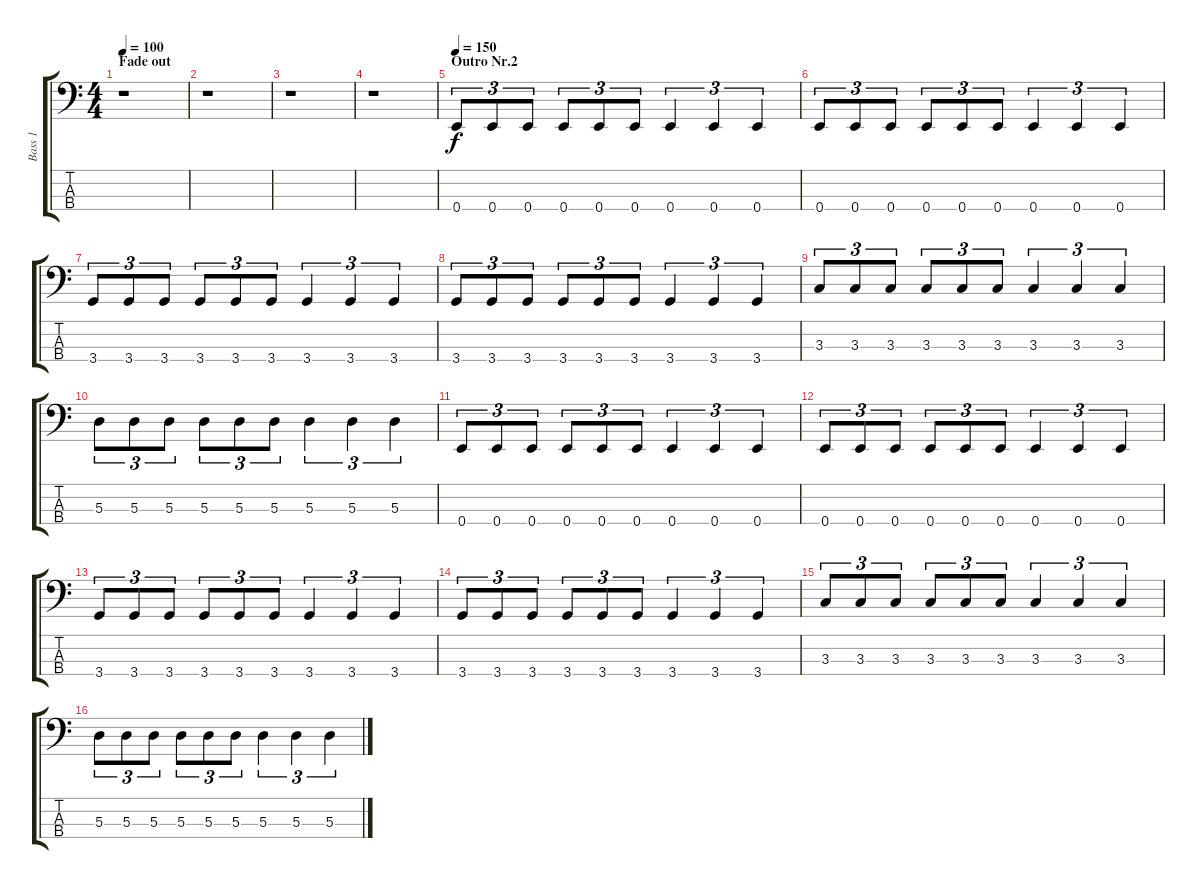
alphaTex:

\track ("Bass 1" "Bass 1") {instrument electricbasspick}
\staff {score tabs}
\tuning (G2 D2 A1 E1) {hide}
\ts (4 4)
\section ("" "Fade out")
\tempo 100
\clef f4
\ks c
r.1{dy f} |
r.1 |
r.1 |
r.1 |
\section ("" "Outro Nr.2")
\tempo 150
0.4.8{tu (3 2)} 0.4.8{tu (3 2)} 0.4.8{tu (3 2)} 0.4.8{tu (3 2)} 0.4.8{tu (3 2)} 0.4.8{tu (3 2)} 0.4.4{tu (3 2)} 0.4.4{tu (3 2)} 0.4.4{tu (3 2)} |
0.4.8{tu (3 2)} 0.4.8{tu (3 2)} 0.4.8{tu (3 2)} 0.4.8{tu (3 2)} 0.4.8{tu (3 2)} 0.4.8{tu (3 2)} 0.4.4{tu (3 2)} 0.4.4{tu (3 2)} 0.4.4{tu (3 2)} |
3.4.8{tu (3 2)} 3.4.8{tu (3 2)} 3.4.8{tu (3 2)} 3.4.8{tu (3 2)} 3.4.8{tu (3 2)} 3.4.8{tu (3 2)} 3.4.4{tu (3 2)} 3.4.4{tu (3 2)} 3.4.4{tu (3 2)} |
3.4.8{tu (3 2)} 3.4.8{tu (3 2)} 3.4.8{tu (3 2)} 3.4.8{tu (3 2)} 3.4.8{tu (3 2)} 3.4.8{tu (3 2)} 3.4.4{tu (3 2)} 3.4.4{tu (3 2)} 3.4.4{tu (3 2)} |
3.3.8{tu (3 2)} 3.3.8{tu (3 2)} 3.3.8{tu (3 2)} 3.3.8{tu (3 2)} 3.3.8{tu (3 2)} 3.3.8{tu (3 2)} 3.3.4{tu (3 2)} 3.3.4{tu (3 2)} 3.3.4{tu (3 2)} |
5.3.8{tu (3 2)} 5.3.8{tu (3 2)} 5.3.8{tu (3 2)} 5.3.8{tu (3 2)} 5.3.8{tu (3 2)} 5.3.8{tu (3 2)} 5.3.4{tu (3 2)} 5.3.4{tu (3 2)} 5.3.4{tu (3 2)} |
0.4.8{tu (3 2)} 0.4.8{tu (3 2)} 0.4.8{tu (3 2)} 0.4.8{tu (3 2)} 0.4.8{tu (3 2)} 0.4.8{tu (3 2)} 0.4.4{tu (3 2)} 0.4.4{tu (3 2)} 0.4.4{tu (3 2)} |
0.4.8{tu (3 2)} 0.4.8{tu (3 2)} 0.4.8{tu (3 2)} 0.4.8{tu (3 2)} 0.4.8{tu (3 2)} 0.4.8{tu (3 2)} 0.4.4{tu (3 2)} 0.4.4{tu (3 2)} 0.4.4{tu (3 2)} |
3.4.8{tu (3 2)} 3.4.8{tu (3 2)} 3.4.8{tu (3 2)} 3.4.8{tu (3 2)} 3.4.8{tu (3 2)} 3.4.8{tu (3 2)} 3.4.4{tu (3 2)} 3.4.4{tu (3 2)} 3.4.4{tu (3 2)} |
3.4.8{tu (3 2)} 3.4.8{tu (3 2)} 3.4.8{tu (3 2)} 3.4.8{tu (3 2)} 3.4.8{tu (3 2)} 3.4.8{tu (3 2)} 3.4.4{tu (3 2)} 3.4.4{tu (3 2)} 3.4.4{tu (3 2)} |
3.3.8{tu (3 2)} 3.3.8{tu (3 2)} 3.3.8{tu (3 2)} 3.3.8{tu (3 2)} 3.3.8{tu (3 2)} 3.3.8{tu (3 2)} 3.3.4{tu (3 2)} 3.3.4{tu (3 2)} 3.3.4{tu (3 2)} |
5.3.8{tu (3 2)} 5.3.8{tu (3 2)} 5.3.8{tu (3 2)} 5.3.8{tu (3 2)} 5.3.8{tu (3 2)} 5.3.8{tu (3 2)} 5.3.4{tu (3 2)} 5.3.4{tu (3 2)} 5.3.4{tu (3 2)}
